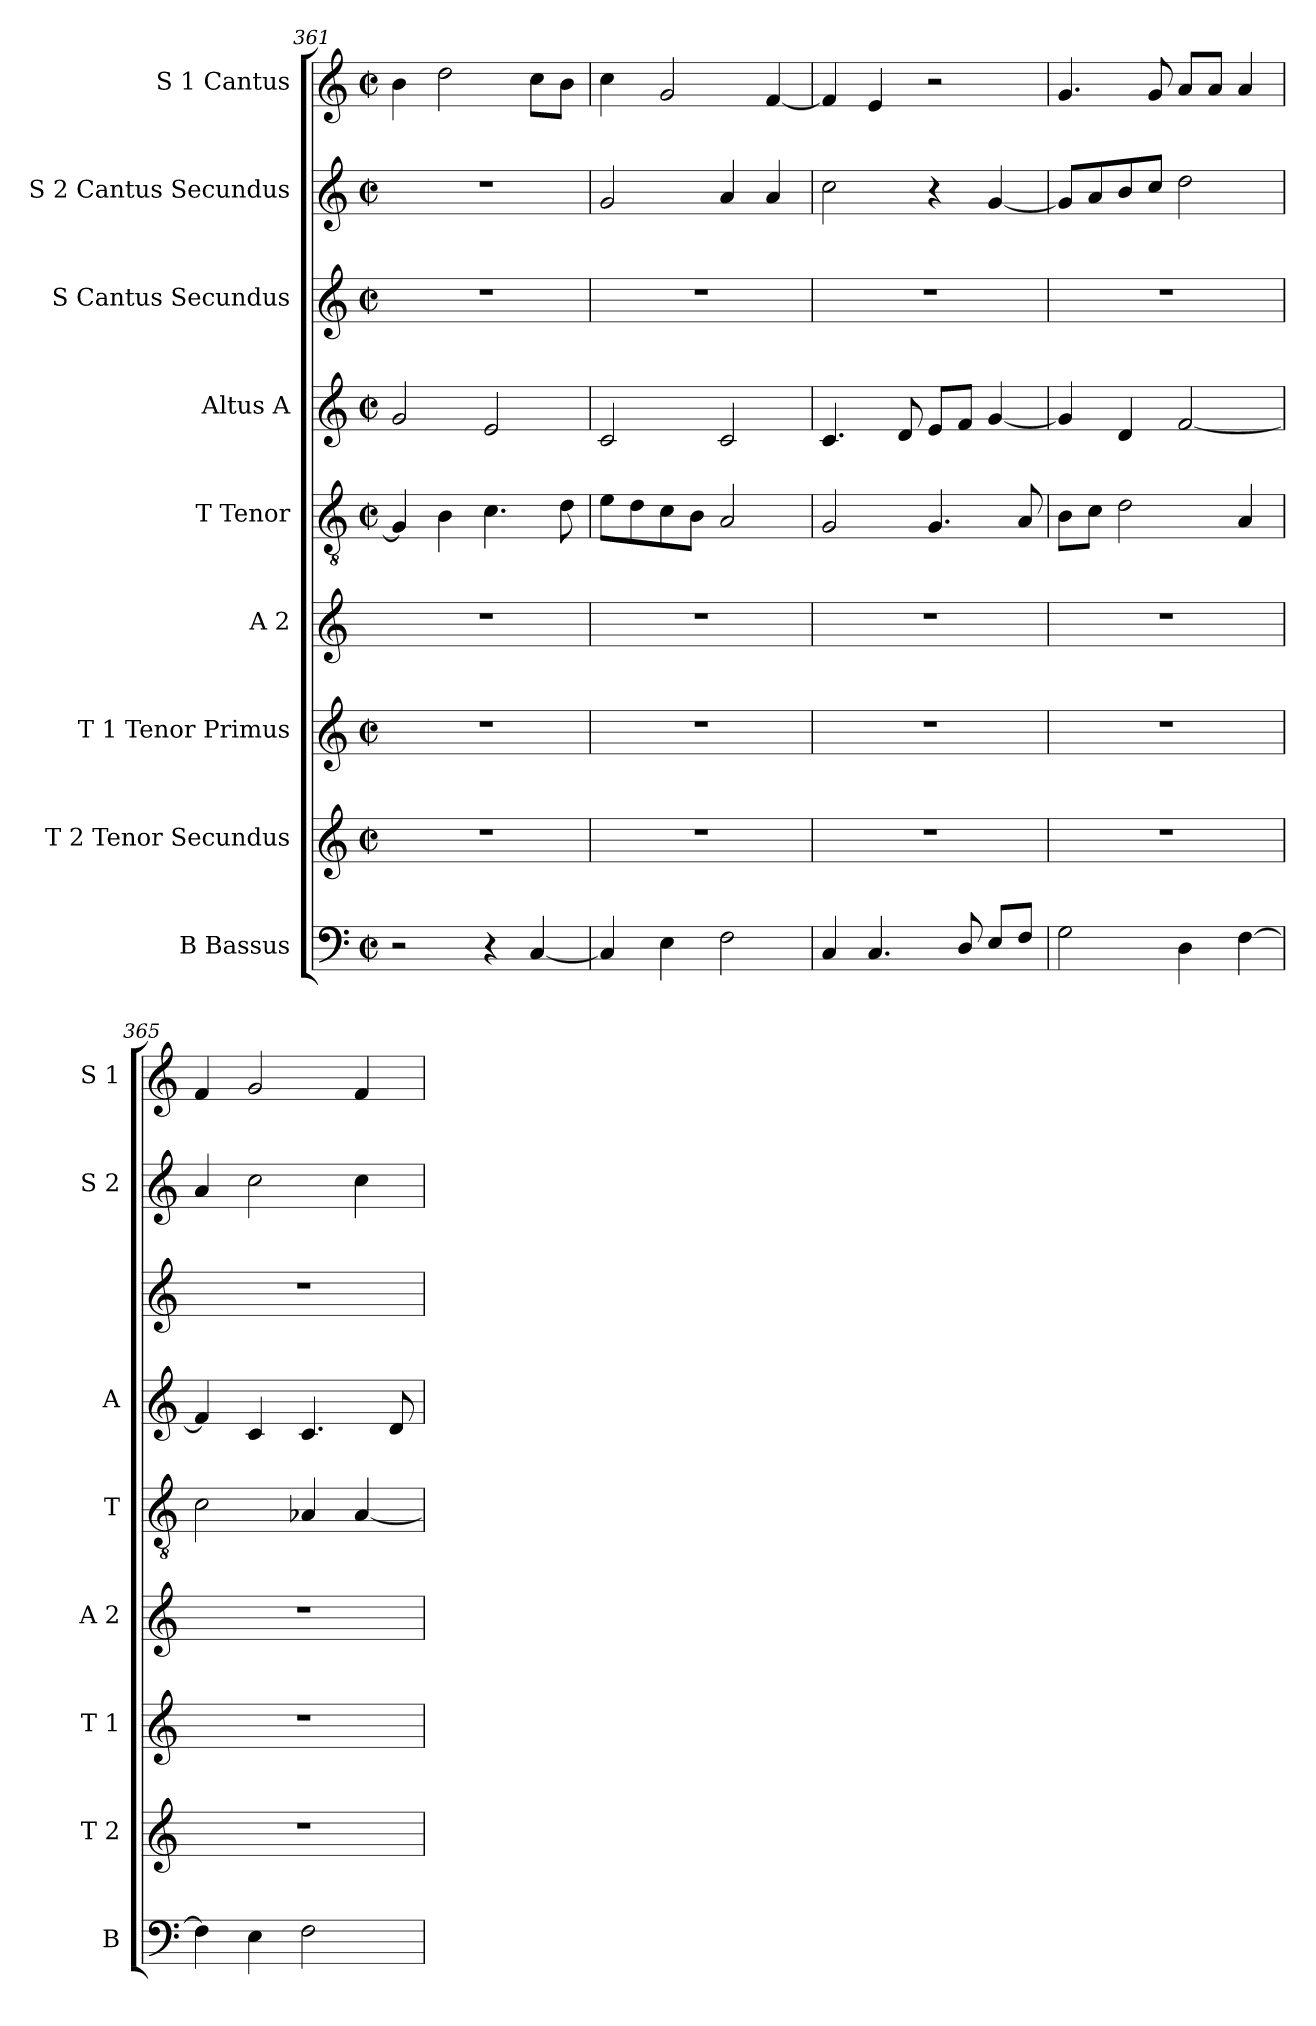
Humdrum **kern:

**kern	**kern	**kern	**kern	**kern	**kern	**kern	**kern	**kern
*part9	*part8	*part7	*part6	*part5	*part4	*part3	*part2	*part1
*staff9	*staff8	*staff7	*staff6	*staff5	*staff4	*staff3	*staff2	*staff1
*I"B Bassus	*I"T 2 Tenor Secundus	*I"T 1 Tenor Primus	*I"A 2	*I"T Tenor	*I"Altus A	*I"S Cantus Secundus	*I"S 2 Cantus Secundus	*I"S 1 Cantus
*I'B	*I'T 2	*I'T 1	*I'A 2	*I'T	*I'A	*	*I'S 2	*I'S 1
*clefF4	*clefG2	*clefG2	*clefG2	*clefGv2	*clefG2	*clefG2	*clefG2	*clefG2
*k[]	*k[]	*k[]	*k[]	*k[]	*k[]	*k[]	*k[]	*k[]
*C:	*C:	*C:	*C:	*C:	*C:	*C:	*C:	*C:
*M2/2	*M2/2	*M2/2	*	*M2/2	*M2/2	*M2/2	*M2/2	*M2/2
*met(c|)	*met(c|)	*met(c|)	*	*met(c|)	*met(c|)	*met(c|)	*met(c|)	*met(c|)
=361	=361	=361	=361	=361	=361	=361	=361	=361
2r	1r	1r	1r	4G/]	2g/	1r	1r	4b\
.	.	.	.	4B\	.	.	.	2dd\
4r	.	.	.	4.c\	2e/	.	.	.
[<4C/	.	.	.	.	.	.	.	8cc\L
.	.	.	.	8d\	.	.	.	8b\J
=362	=362	=362	=362	=362	=362	=362	=362	=362
4C/]	1r	1r	1r	8e\L	2c/	1r	2g/	4cc\
.	.	.	.	8d\	.	.	.	.
4E\	.	.	.	8c\	.	.	.	2g/
.	.	.	.	8B\J	.	.	.	.
2F\	.	.	.	2A/	2c/	.	4a/	.
.	.	.	.	.	.	.	4a/	[<4f/
=363	=363	=363	=363	=363	=363	=363	=363	=363
4C/	1r	1r	1r	2G/	4.c/	1r	2cc\	4f/]
4.C/	.	.	.	.	.	.	.	4e/
.	.	.	.	.	8d/	.	.	.
.	.	.	.	4.G/	8e/L	.	4r	2r
8D/	.	.	.	.	8f/J	.	.	.
8E/L	.	.	.	.	[<4g/	.	[<4g/	.
8F/J	.	.	.	8A/	.	.	.	.
=364	=364	=364	=364	=364	=364	=364	=364	=364
2G\	1r	1r	1r	8B\L	4g/]	1r	8g/L]	4.g/
.	.	.	.	8c\J	.	.	8a/	.
.	.	.	.	2d\	4d/	.	8b/	.
.	.	.	.	.	.	.	8cc/J	8g/
4D\	.	.	.	.	[<2f/	.	2dd\	8a/L
.	.	.	.	.	.	.	.	8a/J
[<4F\	.	.	.	4A/	.	.	.	4a/
!!LO:LB:g=z
=365	=365	=365	=365	=365	=365	=365	=365	=365
4F\]	1r	1r	1r	2c\	4f/]	1r	4a/	4f/
4E\	.	.	.	.	4c/	.	2cc\	2g/
2F\	.	.	.	4A-X/	4.c/	.	.	.
.	.	.	.	[<4A-/	.	.	4cc\	4f/
.	.	.	.	.	8d/	.	.	.
=	=	=	=	=	=	=	=	=
*-	*-	*-	*-	*-	*-	*-	*-	*-
